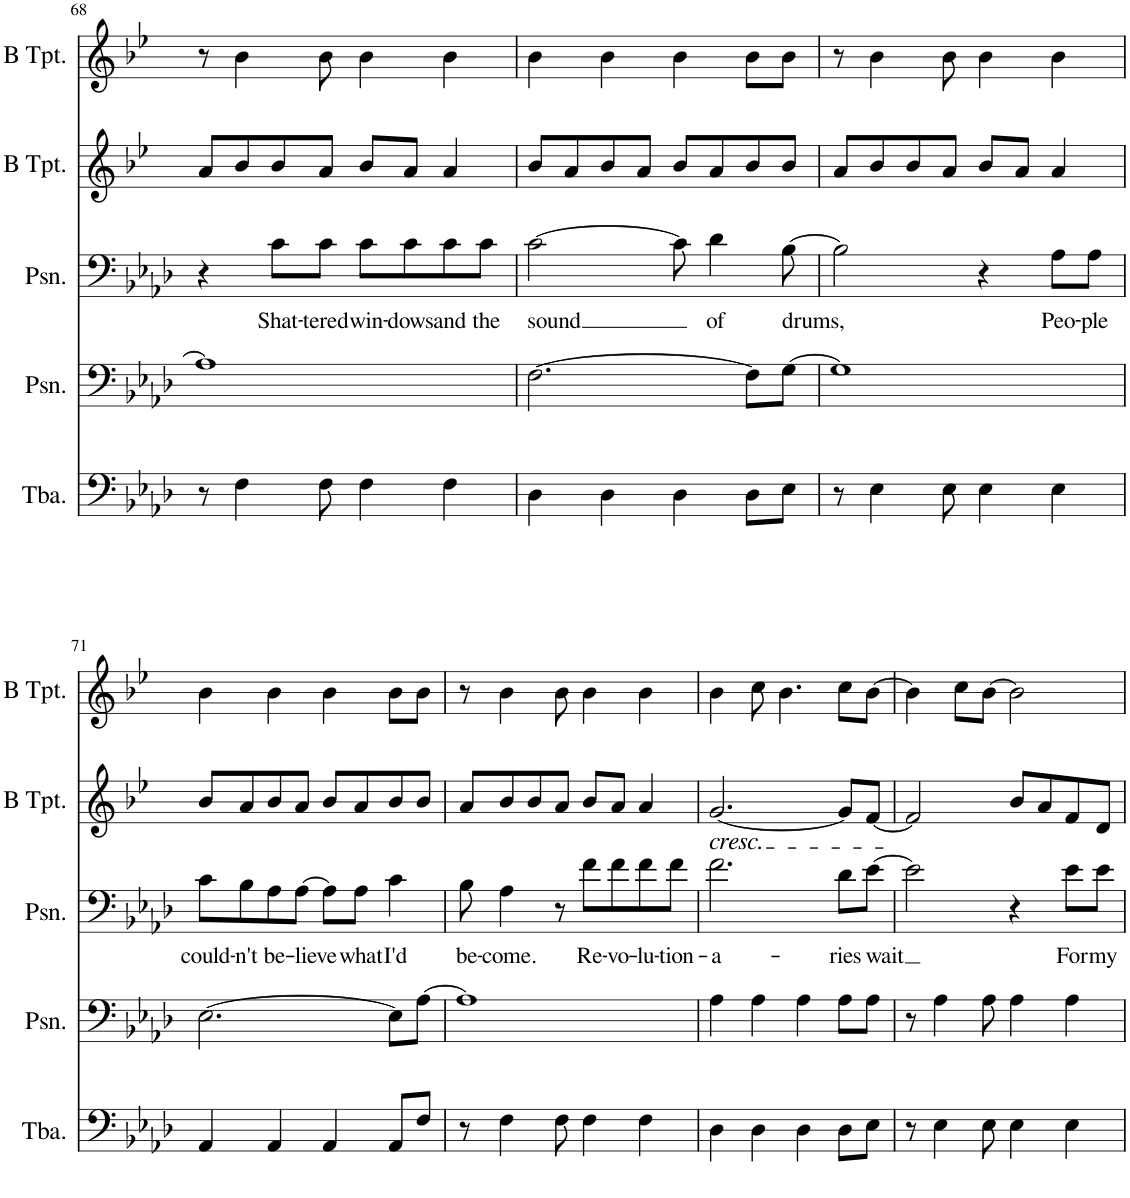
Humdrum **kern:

**kern	**kern	**kern	**text	**kern	**kern
*part5	*part4	*part3	*part3	*part2	*part1
*staff5	*staff4	*staff3	*staff3	*staff2	*staff1
*I"Tuba	*I"Posaune	*I"Posaune	*	*I"Trompete in B	*I"Trompete in B
*I'Tba.	*I'Psn.	*I'Psn.	*	*	*
!!LO:PB:g=z
*clefF4	*clefF4	*clefF4	*	*clefG2	*clefG2
*	*	*	*	*Trd1c2	*Trd1c2
*k[b-e-a-d-]	*k[b-e-a-d-]	*k[b-e-a-d-]	*	*k[b-e-]	*k[b-e-]
*M4/4	*M4/4	*M4/4	*	*M4/4	*M4/4
=68	=68	=68	=68	=68	=68
8r	1A-]	4r	.	8a/L	8r
4F\	.	.	.	8b-/	4b-\
!	!	!	!LO:LY:b	!	!
.	.	8c\L	-Shat-	8b-/	.
!	!	!	!LO:LY:b	!	!
8F\	.	8c\J	-tered	8a/J	8b-\
!	!	!	!LO:LY:b	!	!
4F\	.	8c\L	win-	8b-/L	4b-\
!	!	!	!LO:LY:b	!	!
.	.	8c\	-dows	8a/J	.
!	!	!	!LO:LY:b	!	!
4F\	.	8c\	and	4a/	4b-\
!	!	!	!LO:LY:b	!	!
.	.	8c\J	the	.	.
=69	=69	=69	=69	=69	=69
!	!	!	!LO:LY:b	!	!
4D-\	[2.F\	[2c\	sound	8b-/L	4b-\
.	.	.	.	8a/	.
4D-\	.	.	.	8b-/	4b-\
.	.	.	.	8a/J	.
4D-\	.	8c\]	.	8b-/L	4b-\
!	!	!	!LO:LY:b	!	!
.	.	4d-\	of	8a/	.
8D-\L	8F\L]	.	.	8b-/	8b-\L
!	!	!	!LO:LY:b	!	!
8E-\J	[8G\J	[8B-\	drums,	8b-/J	8b-\J
=70	=70	=70	=70	=70	=70
8r	1G]	2B-\]	.	8a/L	8r
4E-\	.	.	.	8b-/	4b-\
.	.	.	.	8b-/	.
8E-\	.	.	.	8a/J	8b-\
4E-\	.	4r	.	8b-/L	4b-\
.	.	.	.	8a/J	.
!	!	!	!LO:LY:b	!	!
4E-\	.	8A-\L	Peo-	4a/	4b-\
!	!	!	!LO:LY:b	!	!
.	.	8A-\J	-ple	.	.
!!LO:LB:g=z
=71	=71	=71	=71	=71	=71
!	!	!	!LO:LY:b	!	!
4AA-/	[2.E-\	8c\L	could-	8b-/L	4b-\
!	!	!	!LO:LY:b	!	!
.	.	8B-\	-n't	8a/	.
!	!	!	!LO:LY:b	!	!
4AA-/	.	8A-\	be-	8b-/	4b-\
!	!	!	!LO:LY:b	!	!
.	.	[8A-\J	-lieve	8a/J	.
4AA-/	.	8A-\L]	.	8b-/L	4b-\
!	!	!	!LO:LY:b	!	!
.	.	8A-\J	what	8a/	.
!	!	!	!LO:LY:b	!	!
8AA-/L	8E-\L]	4c\	I'd	8b-/	8b-\L
8F/J	[8A-\J	.	.	8b-/J	8b-\J
=72	=72	=72	=72	=72	=72
!	!	!	!LO:LY:b	!	!
8r	1A-]	8B-\	be-	8a/L	8r
!	!	!	!LO:LY:b	!	!
4F\	.	4A-\	-come.	8b-/	4b-\
.	.	.	.	8b-/	.
8F\	.	8r	.	8a/J	8b-\
!	!	!	!LO:LY:b	!	!
4F\	.	8f\L	Re-	8b-/L	4b-\
!	!	!	!LO:LY:b	!	!
.	.	8f\	-vo-	8a/J	.
!	!	!	!LO:LY:b	!	!
4F\	.	8f\	-lu-	4a/	4b-\
!	!	!	!LO:LY:b	!	!
.	.	8f\J	-tion-	.	.
=73	=73	=73	=73	=73	=73
!	!	!LO:TX:a:i:t=cresc.	!	!	!
!	!	!	!LO:LY:b	!	!
4D-\	4A-\	2.f\	-a-	[2.g/	4b-\
4D-\	4A-\	.	.	.	8cc\
.	.	.	.	.	4.b-\
4D-\	4A-\	.	.	.	.
!	!	!	!LO:LY:b	!	!
8D-\L	8A-\L	8d-\L	-ries	8g/L]	8cc\L
!	!	!	!LO:LY:b	!	!
8E-\J	8A-\J	[8e-\J	wait	[8f/J	[8b-\J
=74	=74	=74	=74	=74	=74
8r	8r	2e-\]	.	2f/]	4b-\]
4E-\	4A-\	.	.	.	.
.	.	.	.	.	8cc\L
8E-\	8A-\	.	.	.	[8b-\J
4E-\	4A-\	4r	.	8b-/L	2b-\]
.	.	.	.	8a/	.
!	!	!	!LO:LY:b	!	!
4E-\	4A-\	8e-\L	For	8f/	.
!	!	!	!LO:LY:b	!	!
.	.	8e-\J	my	8d/J	.
=	=	=	=	=	=
*-	*-	*-	*-	*-	*-
